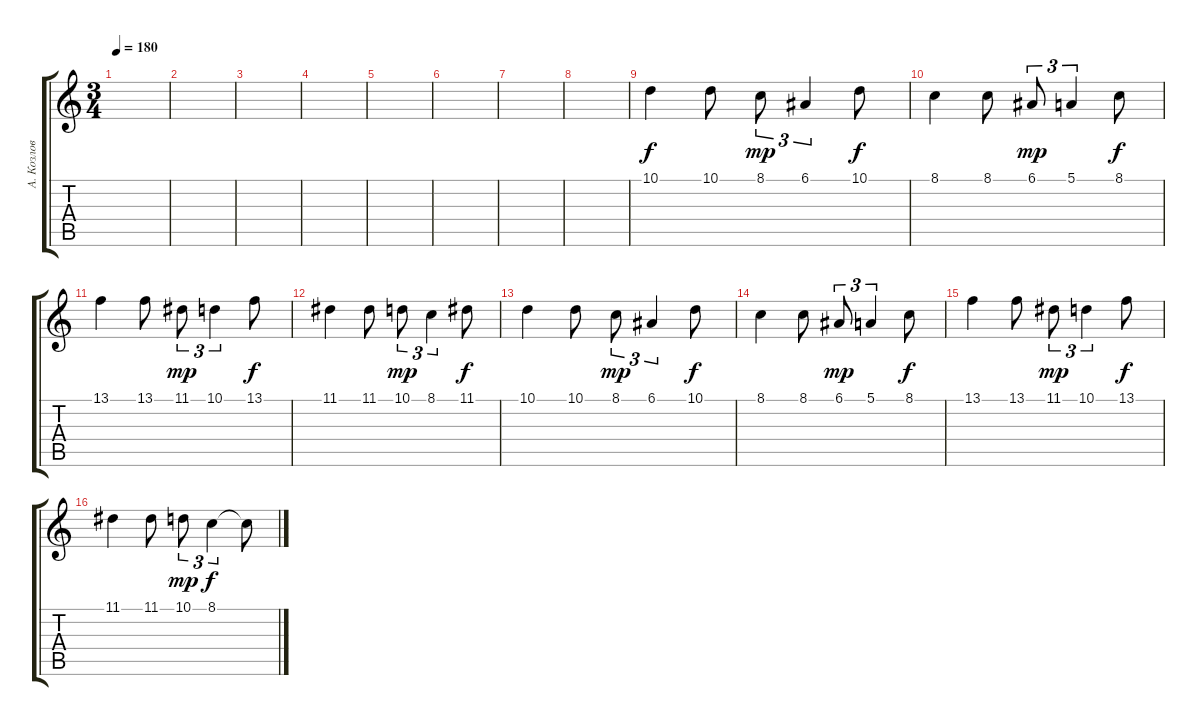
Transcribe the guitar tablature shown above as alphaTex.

\track ("А. Козлов" "А. Козлов") {instrument harmonica}
\staff {score tabs}
\tuning (E4 B3 G3 D3 A2 E2) {hide}
\ts (3 4)
\tempo 180
\clef g2
\ks c
|
|
|
|
|
|
|
|
10.1.4 10.1.8 8.1.8{tu (3 2) dy mp} 6.1.4{tu (3 2)} 10.1.8{dy f} |
8.1.4 8.1.8 6.1.8{tu (3 2) dy mp} 5.1.4{tu (3 2)} 8.1.8{dy f} |
13.1.4 13.1.8 11.1.8{tu (3 2) dy mp} 10.1.4{tu (3 2)} 13.1.8{dy f} |
11.1.4 11.1.8 10.1.8{tu (3 2) dy mp} 8.1.4{tu (3 2)} 11.1.8{dy f} |
10.1.4 10.1.8 8.1.8{tu (3 2) dy mp} 6.1.4{tu (3 2)} 10.1.8{dy f} |
8.1.4 8.1.8 6.1.8{tu (3 2) dy mp} 5.1.4{tu (3 2)} 8.1.8{dy f} |
13.1.4 13.1.8 11.1.8{tu (3 2) dy mp} 10.1.4{tu (3 2)} 13.1.8{dy f} |
11.1.4 11.1.8 10.1.8{tu (3 2) dy mp} 8.1.4{tu (3 2) dy f} 8.1{t}.8
